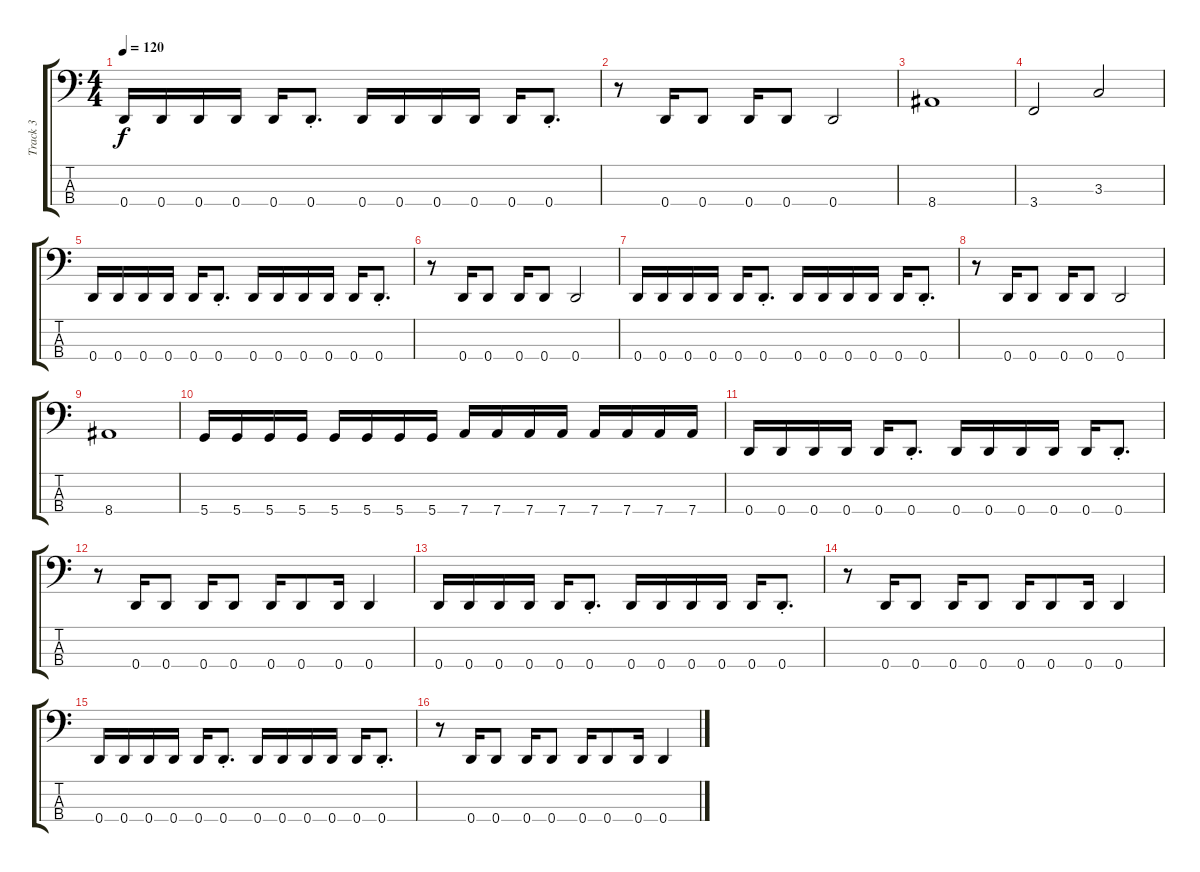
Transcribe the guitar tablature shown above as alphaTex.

\track ("Track 3" "Track 3") {instrument electricbasspick}
\staff {score tabs}
\tuning (G2 D2 A1 D1) {hide}
\ts (4 4)
\tempo 120
\clef f4
\ks c
0.4.16{dy f} 0.4.16 0.4.16 0.4.16 0.4.16 0.4{st}.8{d} 0.4.16 0.4.16 0.4.16 0.4.16 0.4.16 0.4{st}.8{d} |
r.8 0.4.16 0.4.8 0.4.16 0.4.8 0.4.2 |
8.4.1 |
3.4.2 3.3.2 |
0.4.16 0.4.16 0.4.16 0.4.16 0.4.16 0.4{st}.8{d} 0.4.16 0.4.16 0.4.16 0.4.16 0.4.16 0.4{st}.8{d} |
r.8 0.4.16 0.4.8 0.4.16 0.4.8 0.4.2 |
0.4.16 0.4.16 0.4.16 0.4.16 0.4.16 0.4{st}.8{d} 0.4.16 0.4.16 0.4.16 0.4.16 0.4.16 0.4{st}.8{d} |
r.8 0.4.16 0.4.8 0.4.16 0.4.8 0.4.2 |
8.4.1 |
5.4.16 5.4.16 5.4.16 5.4.16 5.4.16 5.4.16 5.4.16 5.4.16 7.4.16 7.4.16 7.4.16 7.4.16 7.4.16 7.4.16 7.4.16 7.4.16 |
0.4.16 0.4.16 0.4.16 0.4.16 0.4.16 0.4{st}.8{d} 0.4.16 0.4.16 0.4.16 0.4.16 0.4.16 0.4{st}.8{d} |
r.8 0.4.16 0.4.8 0.4.16 0.4.8 0.4.16 0.4.8 0.4.16 0.4.4 |
0.4.16 0.4.16 0.4.16 0.4.16 0.4.16 0.4{st}.8{d} 0.4.16 0.4.16 0.4.16 0.4.16 0.4.16 0.4{st}.8{d} |
r.8 0.4.16 0.4.8 0.4.16 0.4.8 0.4.16 0.4.8 0.4.16 0.4.4 |
0.4.16 0.4.16 0.4.16 0.4.16 0.4.16 0.4{st}.8{d} 0.4.16 0.4.16 0.4.16 0.4.16 0.4.16 0.4{st}.8{d} |
r.8 0.4.16 0.4.8 0.4.16 0.4.8 0.4.16 0.4.8 0.4.16 0.4.4
